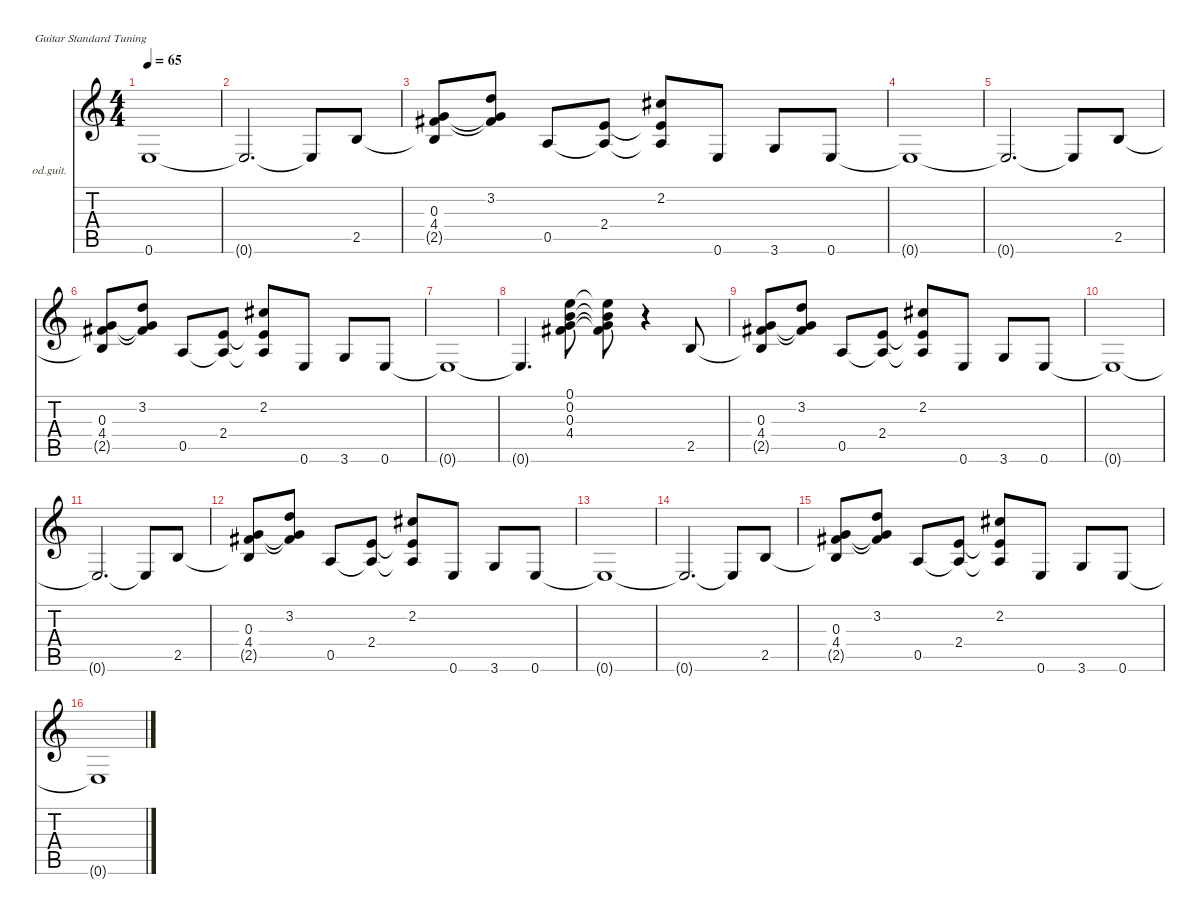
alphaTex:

\hideDynamics
\bracketExtendMode nobrackets
\firstSystemTrackNameOrientation horizontal
\otherSystemsTrackNameOrientation horizontal
\track ("Guitar" "od.guit.") {instrument overdrivenguitar}
\staff {score tabs}
\tuning (E4 B3 G3 D3 A2 E2)
\ts (4 4)
\tempo 65
\clef g2
\ks aminor
0.6{t}.1{dy ff beam Up} |
0.6{t}.2{d beam Up} 0.6{t}.8{beam Up} 2.5.8{beam Up} |
(2.5{t} 4.4{acc #} 0.3).8{beam Up} (4.4{t acc #} 0.3{t} 3.2).8{beam Up} 0.5.8{beam Up} (0.5{t} 2.4).8{beam Up} (0.5{t} 2.4{t} 2.2{acc #}).8{beam Up} 0.6.8{beam Up} 3.6.8{beam Up} 0.6.8{beam Up} |
0.6{t}.1{beam Up} |
0.6{t}.2{d beam Up} 0.6{t}.8{beam Up} 2.5.8{beam Up} |
(2.5{t} 4.4{acc #} 0.3).8{beam Up} (4.4{t acc #} 0.3{t} 3.2).8{beam Up} 0.5.8{beam Up} (0.5{t} 2.4).8{beam Up} (0.5{t} 2.4{t} 2.2{acc #}).8{beam Up} 0.6.8{beam Up} 3.6.8{beam Up} 0.6.8{beam Up} |
0.6{t}.1{beam Up} |
0.6{t}.4{d beam Up} (0.3 0.2 4.4{acc #} 0.1).8{beam Down} (0.3{t} 0.2{t} 4.4{t acc #} 0.1{t}).8{beam Down} r.4{beam Down} 2.5.8{beam Up} |
(2.5{t} 4.4{acc #} 0.3).8{beam Up} (4.4{t acc #} 0.3{t} 3.2).8{beam Up} 0.5.8{beam Up} (0.5{t} 2.4).8{beam Up} (0.5{t} 2.4{t} 2.2{acc #}).8{beam Up} 0.6.8{beam Up} 3.6.8{beam Up} 0.6.8{beam Up} |
0.6{t}.1{beam Up} |
0.6{t}.2{d beam Up} 0.6{t}.8{beam Up} 2.5.8{beam Up} |
(2.5{t} 4.4{acc #} 0.3).8{beam Up} (0.3{t} 4.4{t acc #} 3.2).8{beam Up} 0.5.8{beam Up} (0.5{t} 2.4).8{beam Up} (0.5{t} 2.4{t} 2.2{acc #}).8{beam Up} 0.6.8{beam Up} 3.6.8{beam Up} 0.6.8{beam Up} |
0.6{t}.1{beam Up} |
0.6{t}.2{d beam Up} 0.6{t}.8{beam Up} 2.5.8{beam Up} |
(2.5{t} 4.4{acc #} 0.3).8{beam Up} (4.4{t acc #} 0.3{t} 3.2).8{beam Up} 0.5.8{beam Up} (0.5{t} 2.4).8{beam Up} (0.5{t} 2.4{t} 2.2{acc #}).8{beam Up} 0.6.8{beam Up} 3.6.8{beam Up} 0.6.8{beam Up} |
0.6{t}.1{beam Up}
